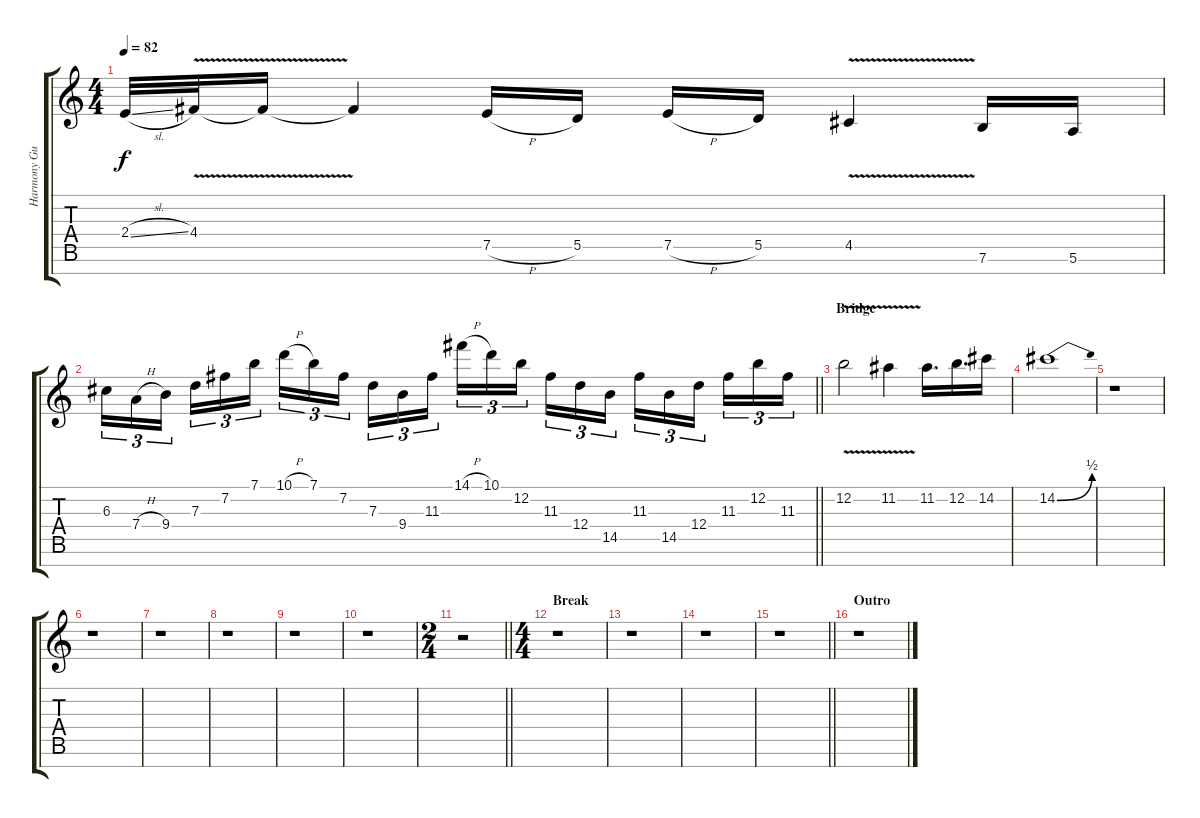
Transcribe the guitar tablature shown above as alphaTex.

\track ("Harmony Guitar" "Harmony Gu") {instrument overdrivenguitar}
\staff {score tabs}
\tuning (E4 B3 G3 D3 A2 E2 B1) {hide}
\ts (4 4)
\tempo 82
\clef g2
\ks c
2.4{sl}.32{dy f} 4.4{v}.32 4.4{t}.16 4.4{t}.4 7.5{h}.16 5.5.16 7.5{h}.16 5.5.16 4.5{v}.4 7.6.16 5.6.16 |
\barLineRight lightlight
6.3.16{tu (3 2)} 7.4{h}.16{tu (3 2)} 9.4.16{tu (3 2) beam splitsecondary} 7.3.16{tu (3 2)} 7.2.16{tu (3 2)} 7.1.16{tu (3 2)} 10.1{h}.16{tu (3 2)} 7.1.16{tu (3 2)} 7.2.16{tu (3 2) beam splitsecondary} 7.3.16{tu (3 2)} 9.4.16{tu (3 2)} 11.3.16{tu (3 2)} 14.1{h}.16{tu (3 2)} 10.1.16{tu (3 2)} 12.2.16{tu (3 2) beam splitsecondary} 11.3.16{tu (3 2)} 12.4.16{tu (3 2)} 14.5.16{tu (3 2)} 11.3.16{tu (3 2)} 14.5.16{tu (3 2)} 12.4.16{tu (3 2) beam splitsecondary} 11.3.16{tu (3 2)} 12.2.16{tu (3 2)} 11.3.16{tu (3 2)} |
\section ("" "Bridge")
12.2{v}.2 11.2{v}.4 11.2.16{d volume 9} 12.2.16{d} 14.2.16 |
14.2{be (bend 0 0 60 2)}.1 |
r.1 |
r.1 |
r.1 |
r.1 |
r.1 |
r.1 |
\ts (2 4)
\barLineRight lightlight
r.2 |
\ts (4 4)
\section ("" "Break")
r.1 |
r.1 |
r.1 |
\barLineRight lightlight
r.1 |
\section ("" "Outro")
r.1
